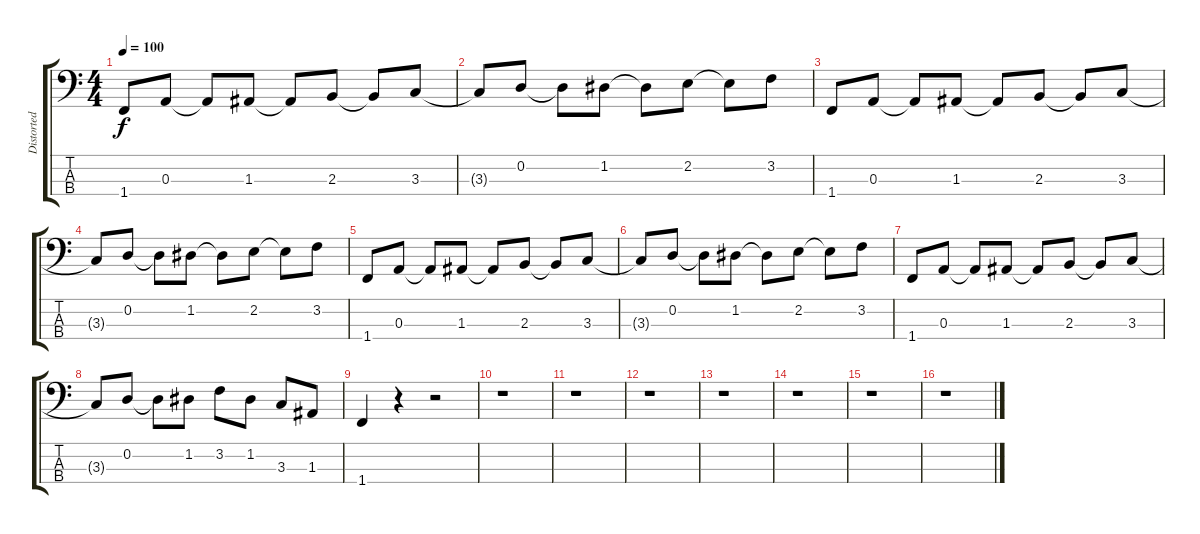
\track ("Distorted Bass" "Distorted ") {instrument overdrivenguitar}
\staff {score tabs}
\tuning (G2 D2 A1 E1) {hide}
\ts (4 4)
\tempo 100
\clef f4
\ks c
1.4.8{dy f} 0.3.8 0.3{t}.8 1.3.8 1.3{t}.8 2.3.8 2.3{t}.8 3.3.8 |
3.3{t}.8 0.2.8 0.2{t}.8 1.2.8 1.2{t}.8 2.2.8 2.2{t}.8 3.2.8 |
1.4.8 0.3.8 0.3{t}.8 1.3.8 1.3{t}.8 2.3.8 2.3{t}.8 3.3.8 |
3.3{t}.8 0.2.8 0.2{t}.8 1.2.8 1.2{t}.8 2.2.8 2.2{t}.8 3.2.8 |
1.4.8 0.3.8 0.3{t}.8 1.3.8 1.3{t}.8 2.3.8 2.3{t}.8 3.3.8 |
3.3{t}.8 0.2.8 0.2{t}.8 1.2.8 1.2{t}.8 2.2.8 2.2{t}.8 3.2.8 |
1.4.8 0.3.8 0.3{t}.8 1.3.8 1.3{t}.8 2.3.8 2.3{t}.8 3.3.8 |
3.3{t}.8 0.2.8 0.2{t}.8 1.2.8 3.2.8 1.2.8 3.3.8 1.3.8 |
1.4.4 r.4 r.2 |
r.1 |
r.1 |
r.1 |
r.1 |
r.1 |
r.1 |
r.1
